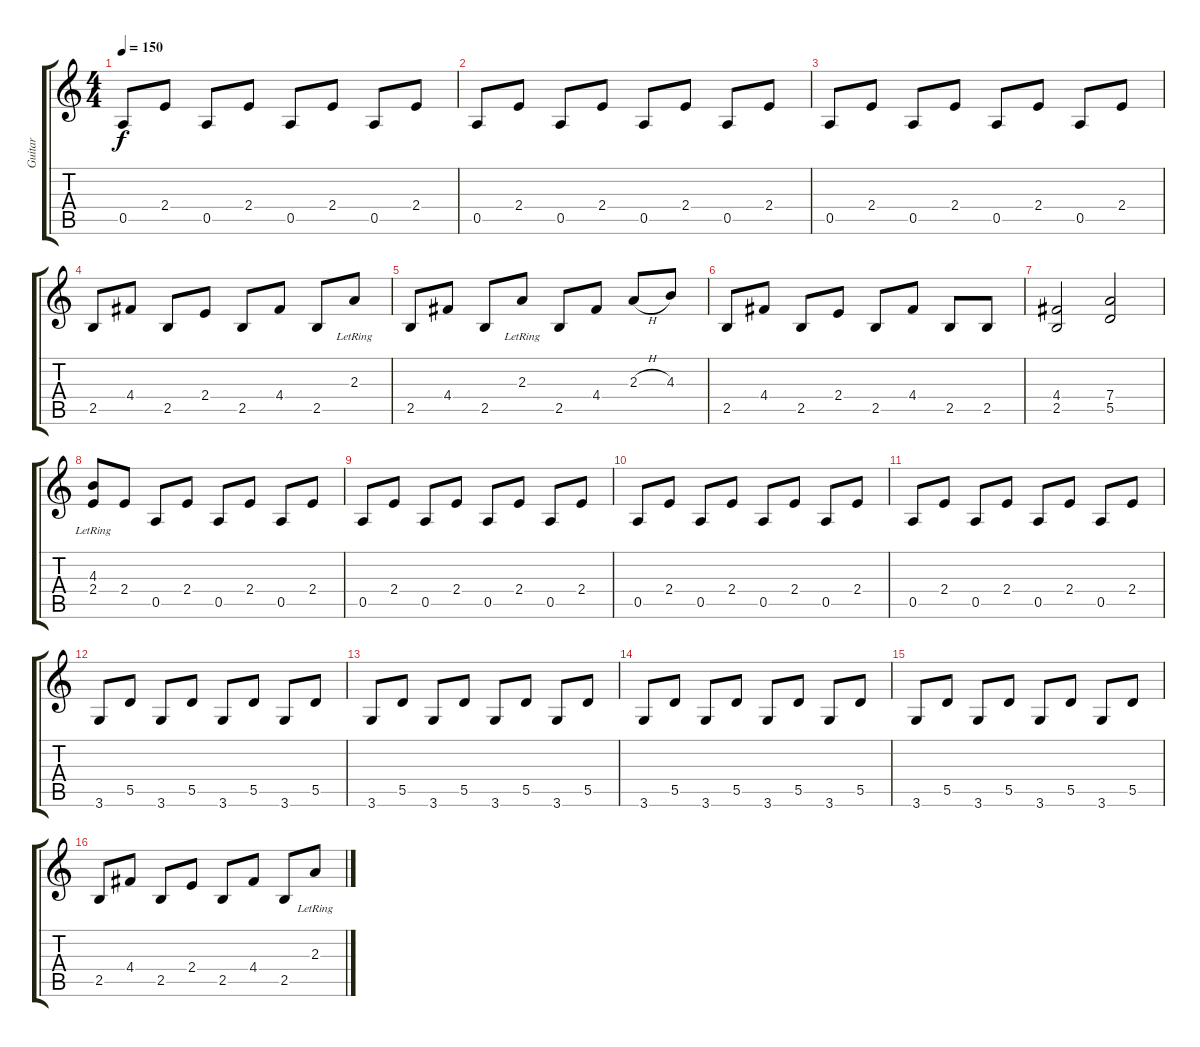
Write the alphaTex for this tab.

\track ("Guitar" "Guitar") {instrument overdrivenguitar}
\staff {score tabs}
\tuning (E4 B3 G3 D3 A2 E2) {hide}
\ts (4 4)
\tempo 150
\clef g2
\ks c
0.5.8{dy f} 2.4.8 0.5.8 2.4.8 0.5.8 2.4.8 0.5.8 2.4.8 |
0.5.8 2.4.8 0.5.8 2.4.8 0.5.8 2.4.8 0.5.8 2.4.8 |
0.5.8 2.4.8 0.5.8 2.4.8 0.5.8 2.4.8 0.5.8 2.4.8 |
2.5.8 4.4.8 2.5.8 2.4.8 2.5.8 4.4.8 2.5.8 2.3{lr}.8 |
2.5.8 4.4.8 2.5.8 2.3{lr}.8 2.5.8 4.4.8 2.3{h}.8 4.3.8 |
2.5.8 4.4.8 2.5.8 2.4.8 2.5.8 4.4.8 2.5.8 2.5.8 |
(4.4 2.5).2 (7.4 5.5).2 |
(4.3 2.4{lr}).8 2.4.8 0.5.8 2.4.8 0.5.8 2.4.8 0.5.8 2.4.8 |
0.5.8 2.4.8 0.5.8 2.4.8 0.5.8 2.4.8 0.5.8 2.4.8 |
0.5.8 2.4.8 0.5.8 2.4.8 0.5.8 2.4.8 0.5.8 2.4.8 |
0.5.8 2.4.8 0.5.8 2.4.8 0.5.8 2.4.8 0.5.8 2.4.8 |
3.6.8 5.5.8 3.6.8 5.5.8 3.6.8 5.5.8 3.6.8 5.5.8 |
3.6.8 5.5.8 3.6.8 5.5.8 3.6.8 5.5.8 3.6.8 5.5.8 |
3.6.8 5.5.8 3.6.8 5.5.8 3.6.8 5.5.8 3.6.8 5.5.8 |
3.6.8 5.5.8 3.6.8 5.5.8 3.6.8 5.5.8 3.6.8 5.5.8 |
2.5.8 4.4.8 2.5.8 2.4.8 2.5.8 4.4.8 2.5.8 2.3{lr}.8
